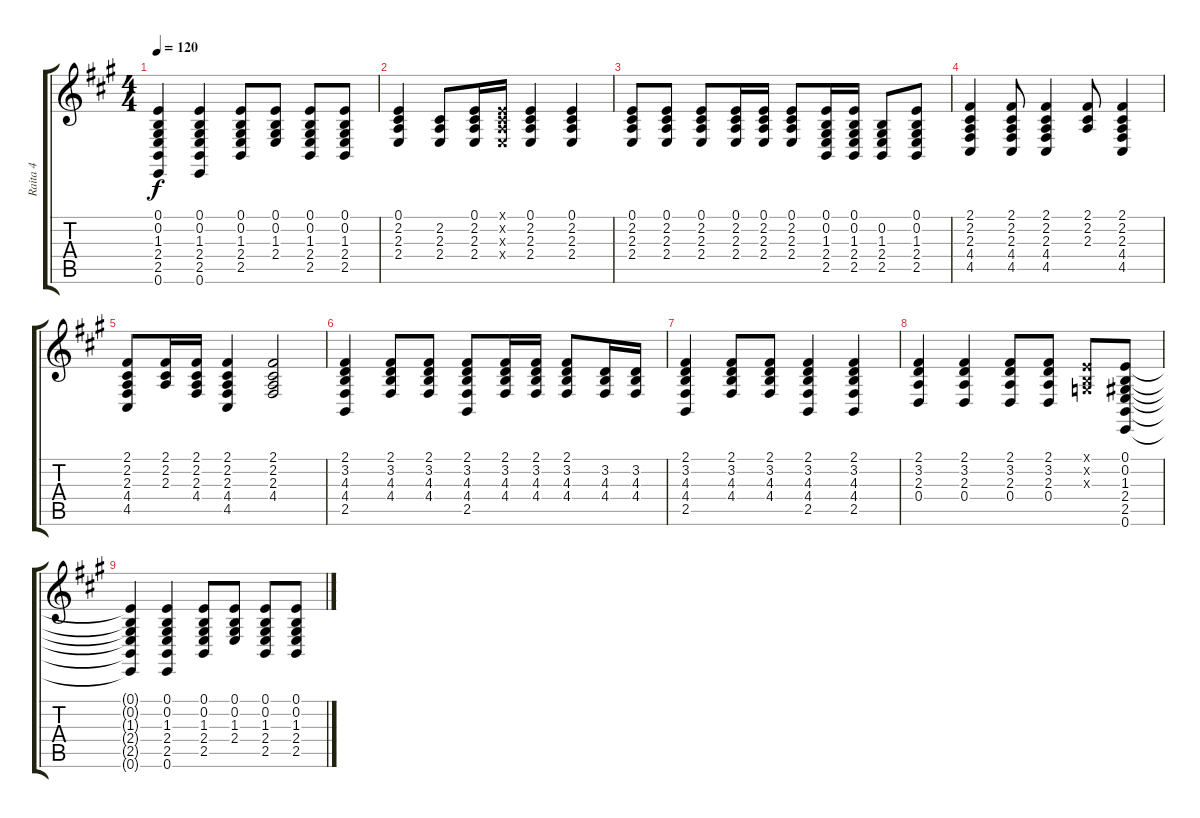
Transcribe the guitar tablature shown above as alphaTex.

\track ("Raita 4" "Raita 4") {instrument koto}
\staff {score tabs}
\tuning (E4 B3 G3 D3 A2 E2) {hide}
\ts (4 4)
\tempo 120
\clef g2
\ks f#minor
(0.1{t} 0.2{t} 1.3{t} 2.4{t} 2.5{t} 0.6{t}).4{dy f} (0.1 0.2 1.3 2.4 2.5 0.6).4 (0.1 0.2 1.3 2.4 2.5).8 (0.1 0.2 1.3 2.4).8 (0.1 0.2 1.3 2.4 2.5).8 (0.1 0.2 1.3 2.4 2.5).8 |
(0.1 2.2 2.3 2.4).4 (2.2 2.3 2.4).8 (0.1 2.2 2.3 2.4).16 (0.1{x} 2.2{x} 2.3{x} 2.4{x}).16 (0.1 2.2 2.3 2.4).4 (0.1 2.2 2.3 2.4).4 |
(0.1 2.2 2.3 2.4).8 (0.1 2.2 2.3 2.4).8 (0.1 2.2 2.3 2.4).8 (0.1 2.2 2.3 2.4).16 (0.1 2.2 2.3 2.4).16 (0.1 2.2 2.3 2.4).8 (0.1 0.2 1.3 2.4 2.5).16 (0.1 0.2 1.3 2.4 2.5).16 (0.2 1.3 2.4 2.5).8 (0.1 0.2 1.3 2.4 2.5).8 |
(2.1 2.2 2.3 4.4 4.5).4 (2.1 2.2 2.3 4.4 4.5).8 (2.1 2.2 2.3 4.4 4.5).4 (2.1 2.2 2.3).8 (2.1 2.2 2.3 4.4 4.5).4 |
(2.1 2.2 2.3 4.4 4.5).8 (2.1 2.2 2.3).16 (2.1 2.2 2.3 4.4).16 (2.1 2.2 2.3 4.4 4.5).4 (2.1 2.2 2.3 4.4).2 |
(2.1 3.2 4.3 4.4 2.5).4 (2.1 3.2 4.3 4.4).8 (2.1 3.2 4.3 4.4).8 (2.1 3.2 4.3 4.4 2.5).8 (2.1 3.2 4.3 4.4).16 (2.1 3.2 4.3 4.4).16 (2.1 3.2 4.3 4.4).8 (3.2 4.3 4.4).16 (3.2 4.3 4.4).16 |
(2.1 3.2 4.3 4.4 2.5).4 (2.1 3.2 4.3 4.4).8 (2.1 3.2 4.3 4.4).8 (2.1 3.2 4.3 4.4 2.5).4 (2.1 3.2 4.3 4.4 2.5).4 |
(2.1 3.2 2.3 0.4).4 (2.1 3.2 2.3 0.4).4 (2.1 3.2 2.3 0.4).8 (2.1 3.2 2.3 0.4).8 (0.1{x} 0.2{x} 0.3{x}).8 (0.1 0.2 1.3 2.4 2.5 0.6).8 |
(0.1{t} 0.2{t} 1.3{t} 2.4{t} 2.5{t} 0.6{t}).4 (0.1 0.2 1.3 2.4 2.5 0.6).4 (0.1 0.2 1.3 2.4 2.5).8 (0.1 0.2 1.3 2.4).8 (0.1 0.2 1.3 2.4 2.5).8 (0.1 0.2 1.3 2.4 2.5).8
